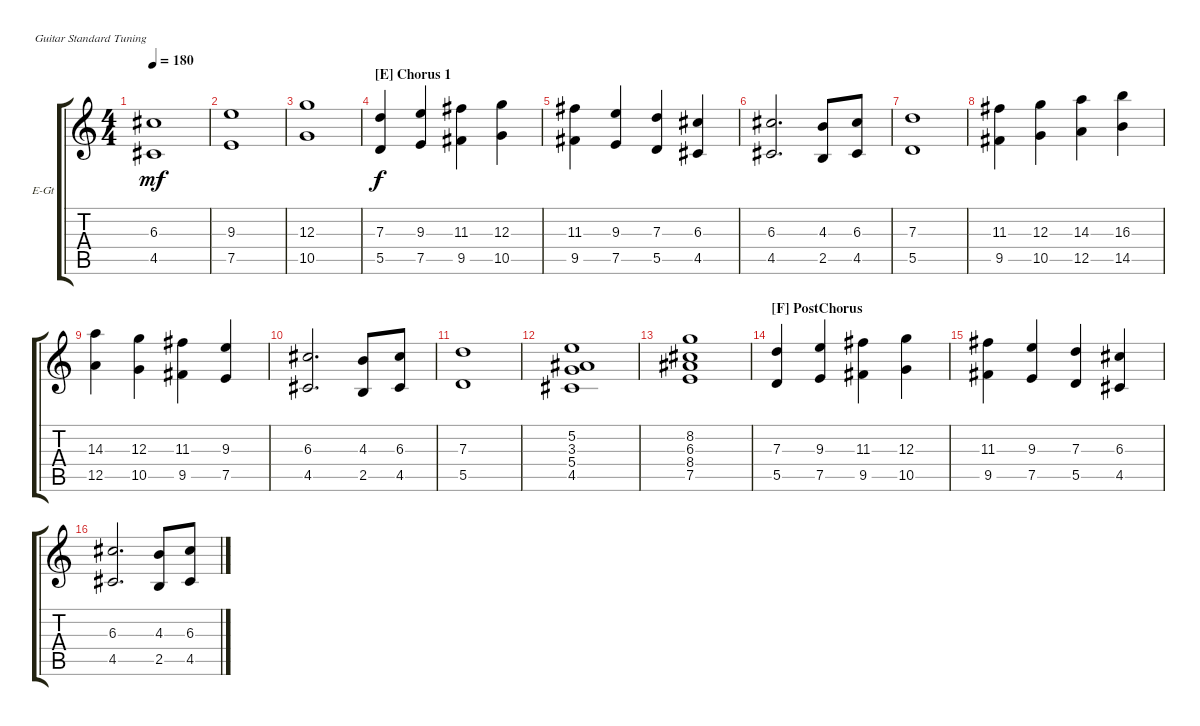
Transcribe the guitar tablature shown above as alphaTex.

\defaultSystemsLayout 4
\bracketExtendMode groupsimilarinstruments
\firstSystemTrackNameOrientation horizontal
\otherSystemsTrackNameOrientation horizontal
\track ("Lead Guitar" "E-Gt") {instrument distortionguitar}
\staff {score tabs}
\tuning (E4 B3 G3 D3 A2 E2)
\ts (4 4)
\tempo 180
\clef g2
\ks c
(4.5 6.3).1{dy mf} |
(7.5 9.3).1 |
(12.3 10.5).1 |
\section ("E" "Chorus 1")
(5.5 7.3).4{dy f} (7.5 9.3).4 (9.5 11.3).4 (10.5 12.3).4 |
(9.5 11.3).4 (7.5 9.3).4 (5.5 7.3).4 (4.5 6.3).4 |
(4.5 6.3).2{d} (2.5 4.3).8 (4.5 6.3).8 |
(5.5 7.3).1 |
(9.5 11.3).4 (10.5 12.3).4 (12.5 14.3).4 (14.5 16.3).4 |
(12.5 14.3).4 (10.5 12.3).4 (9.5 11.3).4 (7.5 9.3).4 |
(4.5 6.3).2{d} (2.5 4.3).8 (4.5 6.3).8 |
(5.5 7.3).1 |
(4.5 3.3 5.4 5.2).1 |
(6.3 7.5 8.4 8.2).1 |
\section ("F" "PostChorus")
(5.5 7.3).4 (7.5 9.3).4 (9.5 11.3).4 (10.5 12.3).4 |
(9.5 11.3).4 (7.5 9.3).4 (5.5 7.3).4 (4.5 6.3).4 |
(4.5 6.3).2{d} (2.5 4.3).8 (4.5 6.3).8
